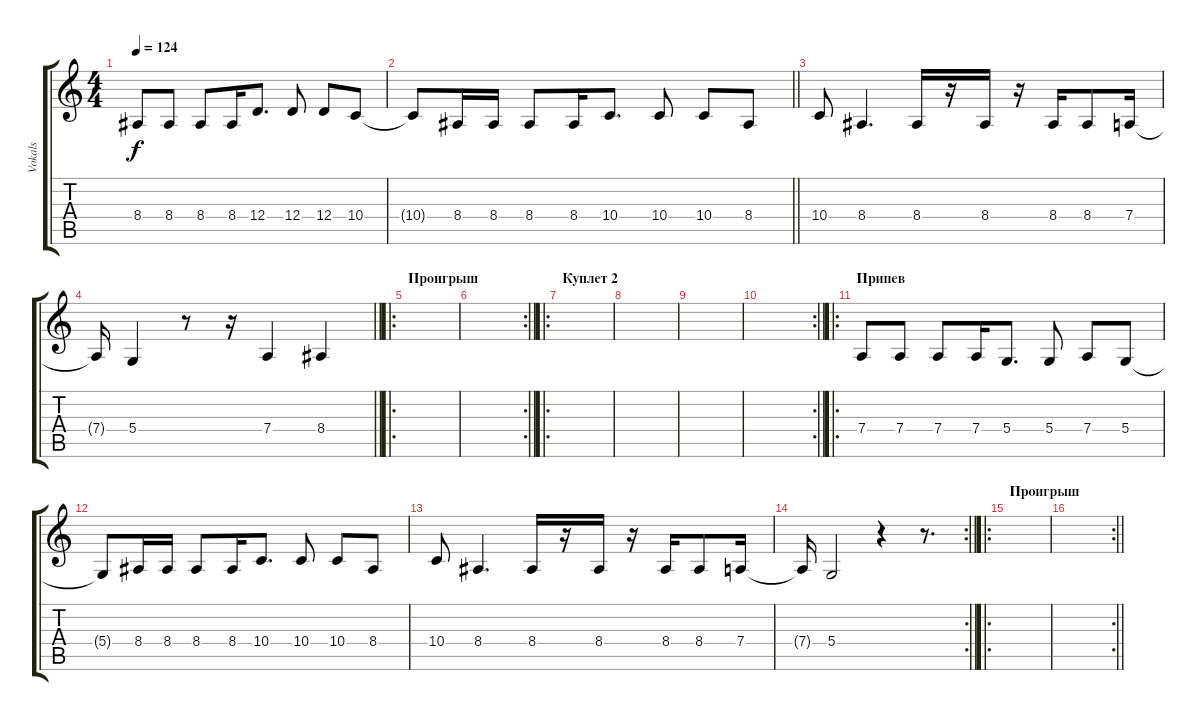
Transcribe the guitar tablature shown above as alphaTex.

\track ("Vokals" "Vokals") {instrument electricgrandpiano}
\staff {score tabs}
\tuning (E4 B3 G3 D3 A2 E2) {hide}
\ts (4 4)
\tempo 124
\clef g2
\ks c
8.4.8{dy f} 8.4.8 8.4.8 8.4.16 12.4.8{d} 12.4.8 12.4.8 10.4.8 |
\barLineRight lightlight
10.4{t}.8 8.4.16 8.4.16 8.4.8 8.4.16 10.4.8{d} 10.4.8 10.4.8 8.4.8 |
10.4.8 8.4.4{d} 8.4.16 r.16 8.4.16 r.16 8.4.16 8.4.8 7.4.16 |
\barLineRight lightlight
7.4{t}.16 5.4.4 r.8 r.16 7.4.4 8.4.4 |
\ro
\section ("" "Проигрыш")
|
\rc 2
\barLineRight lightlight
|
\ro
\section ("" "Куплет 2")
|
|
|
\rc 2
\barLineRight lightlight
|
\ro
\section ("" "Припев")
7.4.8 7.4.8 7.4.8 7.4.16 5.4.8{d} 5.4.8 7.4.8 5.4.8 |
5.4{t}.8 8.4.16 8.4.16 8.4.8 8.4.16 10.4.8{d} 10.4.8 10.4.8 8.4.8 |
10.4.8 8.4.4{d} 8.4.16 r.16 8.4.16 r.16 8.4.16 8.4.8 7.4.16 |
\rc 2
\barLineRight lightlight
7.4{t}.16 5.4.2 r.4 r.8{d} |
\ro
\section ("" "Проигрыш")
|
\rc 2
\barLineRight lightlight
